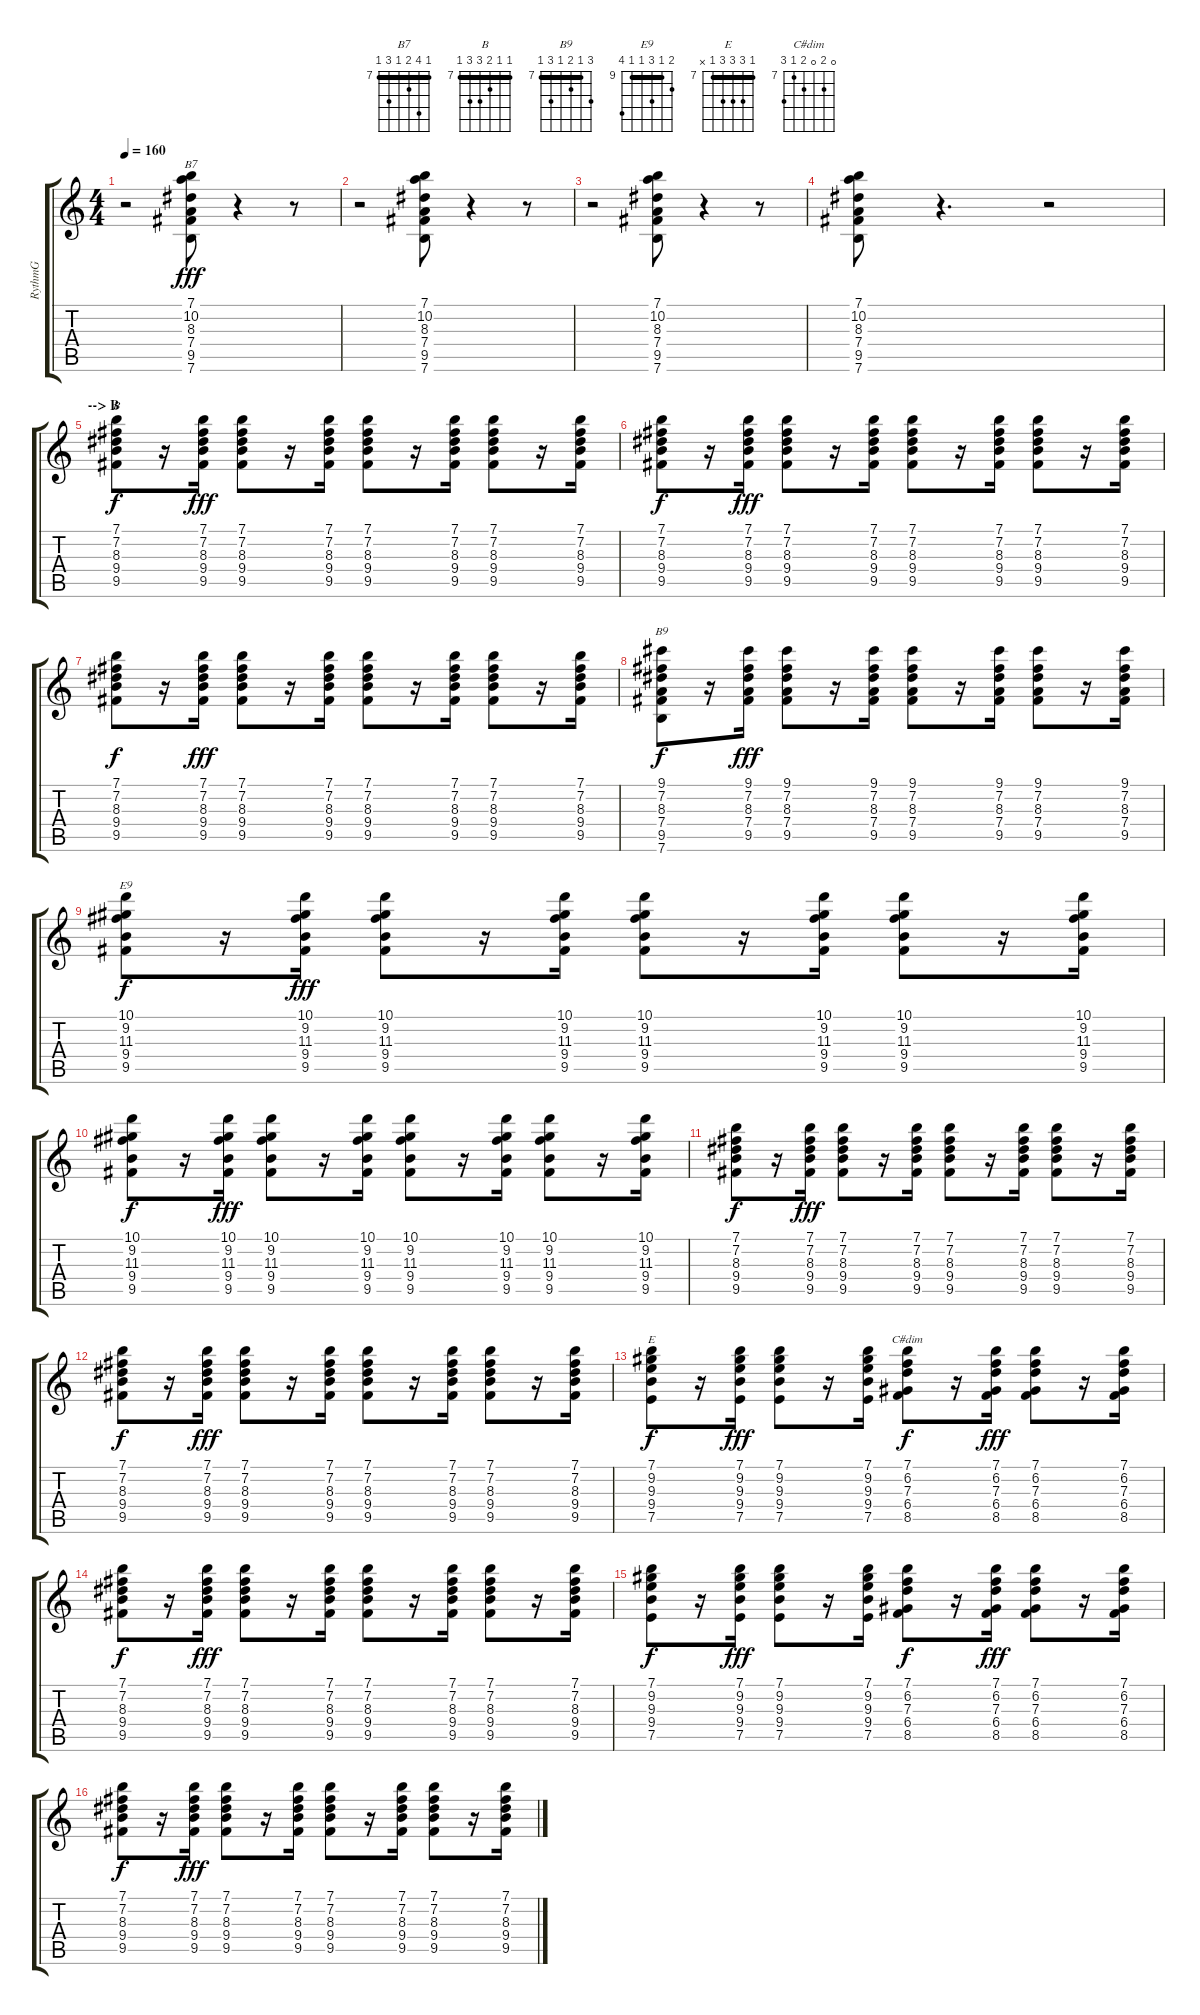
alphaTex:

\track ("RythmG" "RythmG") {instrument acousticguitarsteel}
\staff {score tabs}
\tuning (E4 B3 G3 D3 A2 E2) {hide}
\chord ("B7" 7 10 8 7 9 7) {firstfret 7 barre 7}
\chord ("B" 7 7 8 9 9 7) {firstfret 7 barre 7}
\chord ("B9" 9 7 8 7 9 7) {firstfret 7 barre 7}
\chord ("E9" 10 9 11 9 9 12) {firstfret 9 barre 9}
\chord ("E" 7 9 9 9 7 x) {firstfret 7 barre 7}
\chord ("C#dim" 0 8 0 8 7 9) {firstfret 7}
\ts (4 4)
\tempo 160
\clef g2
\ks c
r.2{dy fff} (7.1 10.2 8.3 7.4 9.5 7.6).8{ch "B7"} r.4 r.8 |
r.2 (7.1 10.2 8.3 7.4 9.5 7.6).8 r.4 r.8 |
r.2 (7.1 10.2 8.3 7.4 9.5 7.6).8 r.4 r.8 |
(7.1 10.2 8.3 7.4 9.5 7.6).8 r.4{d} r.2 |
\section ("" "--> B")
(7.1 7.2 8.3 9.4 9.5).8{ch "B" dy f} r.16 (7.1 7.2 8.3 9.4 9.5).16{dy fff} (7.1 7.2 8.3 9.4 9.5).8 r.16 (7.1 7.2 8.3 9.4 9.5).16 (7.1 7.2 8.3 9.4 9.5).8 r.16 (7.1 7.2 8.3 9.4 9.5).16 (7.1 7.2 8.3 9.4 9.5).8 r.16 (7.1 7.2 8.3 9.4 9.5).16 |
(7.1 7.2 8.3 9.4 9.5).8{dy f} r.16 (7.1 7.2 8.3 9.4 9.5).16{dy fff} (7.1 7.2 8.3 9.4 9.5).8 r.16 (7.1 7.2 8.3 9.4 9.5).16 (7.1 7.2 8.3 9.4 9.5).8 r.16 (7.1 7.2 8.3 9.4 9.5).16 (7.1 7.2 8.3 9.4 9.5).8 r.16 (7.1 7.2 8.3 9.4 9.5).16 |
(7.1 7.2 8.3 9.4 9.5).8{dy f} r.16 (7.1 7.2 8.3 9.4 9.5).16{dy fff} (7.1 7.2 8.3 9.4 9.5).8 r.16 (7.1 7.2 8.3 9.4 9.5).16 (7.1 7.2 8.3 9.4 9.5).8 r.16 (7.1 7.2 8.3 9.4 9.5).16 (7.1 7.2 8.3 9.4 9.5).8 r.16 (7.1 7.2 8.3 9.4 9.5).16 |
(9.1 7.2 8.3 7.4 9.5 7.6).8{ch "B9" dy f} r.16 (9.1 7.2 8.3 7.4 9.5).16{dy fff} (9.1 7.2 8.3 7.4 9.5).8 r.16 (9.1 7.2 8.3 7.4 9.5).16 (9.1 7.2 8.3 7.4 9.5).8 r.16 (9.1 7.2 8.3 7.4 9.5).16 (9.1 7.2 8.3 7.4 9.5).8 r.16 (9.1 7.2 8.3 7.4 9.5).16 |
(10.1 9.2 11.3 9.4 9.5).8{ch "E9" dy f} r.16 (10.1 9.2 11.3 9.4 9.5).16{dy fff} (10.1 9.2 11.3 9.4 9.5).8 r.16 (10.1 9.2 11.3 9.4 9.5).16 (10.1 9.2 11.3 9.4 9.5).8 r.16 (10.1 9.2 11.3 9.4 9.5).16 (10.1 9.2 11.3 9.4 9.5).8 r.16 (10.1 9.2 11.3 9.4 9.5).16 |
(10.1 9.2 11.3 9.4 9.5).8{dy f} r.16 (10.1 9.2 11.3 9.4 9.5).16{dy fff} (10.1 9.2 11.3 9.4 9.5).8 r.16 (10.1 9.2 11.3 9.4 9.5).16 (10.1 9.2 11.3 9.4 9.5).8 r.16 (10.1 9.2 11.3 9.4 9.5).16 (10.1 9.2 11.3 9.4 9.5).8 r.16 (10.1 9.2 11.3 9.4 9.5).16 |
(7.1 7.2 8.3 9.4 9.5).8{dy f} r.16 (7.1 7.2 8.3 9.4 9.5).16{dy fff} (7.1 7.2 8.3 9.4 9.5).8 r.16 (7.1 7.2 8.3 9.4 9.5).16 (7.1 7.2 8.3 9.4 9.5).8 r.16 (7.1 7.2 8.3 9.4 9.5).16 (7.1 7.2 8.3 9.4 9.5).8 r.16 (7.1 7.2 8.3 9.4 9.5).16 |
(7.1 7.2 8.3 9.4 9.5).8{dy f} r.16 (7.1 7.2 8.3 9.4 9.5).16{dy fff} (7.1 7.2 8.3 9.4 9.5).8 r.16 (7.1 7.2 8.3 9.4 9.5).16 (7.1 7.2 8.3 9.4 9.5).8 r.16 (7.1 7.2 8.3 9.4 9.5).16 (7.1 7.2 8.3 9.4 9.5).8 r.16 (7.1 7.2 8.3 9.4 9.5).16 |
(7.1 9.2 9.3 9.4 7.5).8{ch "E" dy f} r.16 (7.1 9.2 9.3 9.4 7.5).16{dy fff} (7.1 9.2 9.3 9.4 7.5).8 r.16 (7.1 9.2 9.3 9.4 7.5).16 (7.1 6.2 7.3 6.4 8.5).8{ch "C#dim" dy f} r.16 (7.1 6.2 7.3 6.4 8.5).16{dy fff} (7.1 6.2 7.3 6.4 8.5).8 r.16 (7.1 6.2 7.3 6.4 8.5).16 |
(7.1 7.2 8.3 9.4 9.5).8{dy f} r.16 (7.1 7.2 8.3 9.4 9.5).16{dy fff} (7.1 7.2 8.3 9.4 9.5).8 r.16 (7.1 7.2 8.3 9.4 9.5).16 (7.1 7.2 8.3 9.4 9.5).8 r.16 (7.1 7.2 8.3 9.4 9.5).16 (7.1 7.2 8.3 9.4 9.5).8 r.16 (7.1 7.2 8.3 9.4 9.5).16 |
(7.1 9.2 9.3 9.4 7.5).8{dy f} r.16 (7.1 9.2 9.3 9.4 7.5).16{dy fff} (7.1 9.2 9.3 9.4 7.5).8 r.16 (7.1 9.2 9.3 9.4 7.5).16 (7.1 6.2 7.3 6.4 8.5).8{dy f} r.16 (7.1 6.2 7.3 6.4 8.5).16{dy fff} (7.1 6.2 7.3 6.4 8.5).8 r.16 (7.1 6.2 7.3 6.4 8.5).16 |
(7.1 7.2 8.3 9.4 9.5).8{dy f} r.16 (7.1 7.2 8.3 9.4 9.5).16{dy fff} (7.1 7.2 8.3 9.4 9.5).8 r.16 (7.1 7.2 8.3 9.4 9.5).16 (7.1 7.2 8.3 9.4 9.5).8 r.16 (7.1 7.2 8.3 9.4 9.5).16 (7.1 7.2 8.3 9.4 9.5).8 r.16 (7.1 7.2 8.3 9.4 9.5).16
